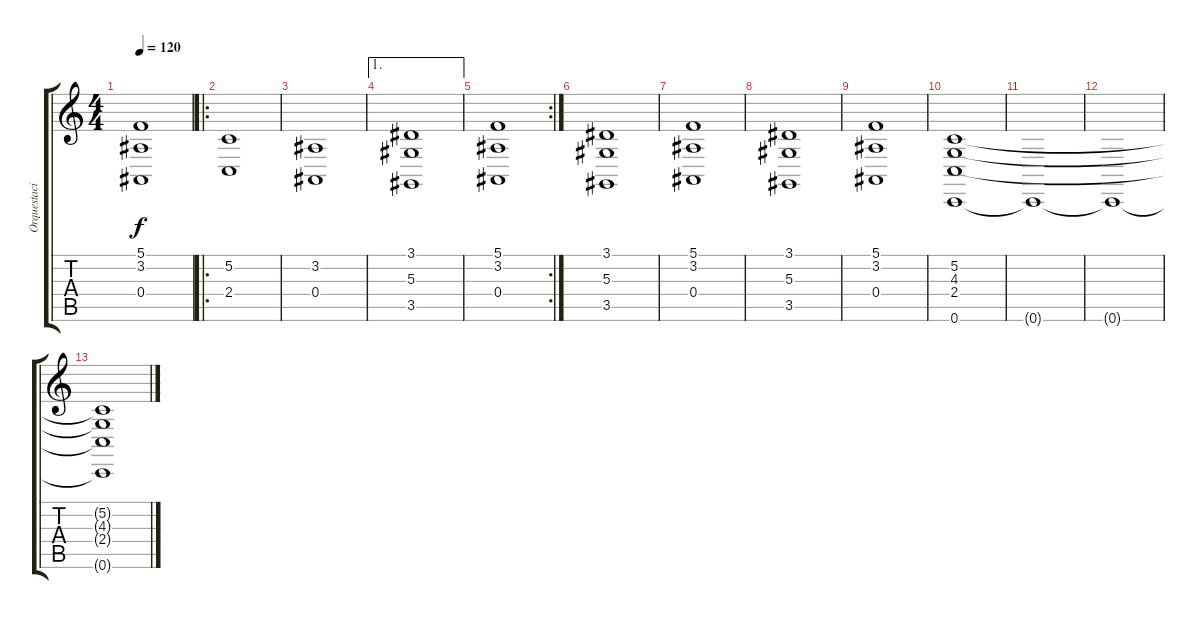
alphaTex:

\track ("Orquestación" "Orquestaci") {instrument stringensemble1}
\staff {score tabs}
\tuning (C4 G3 Eb3 Bb2 F2 C2) {hide}
\ts (4 4)
\tempo 120
\clef g2
\ks c
(5.1 3.2 0.4).1{dy f} |
\ro
(5.2 2.4).1 |
(3.2 0.4).1 |
\ae 1
(3.1 5.3 3.5).1 |
\rc 2
(5.1 3.2 0.4).1 |
(3.1 5.3 3.5).1 |
(5.1 3.2 0.4).1 |
(3.1 5.3 3.5).1 |
(5.1 3.2 0.4).1 |
(5.2 4.3 2.4 0.6).1{volume 1} |
0.6{t}.1 |
0.6{t}.1 |
(5.2{t} 4.3{t} 2.4{t} 0.6{t}).1
